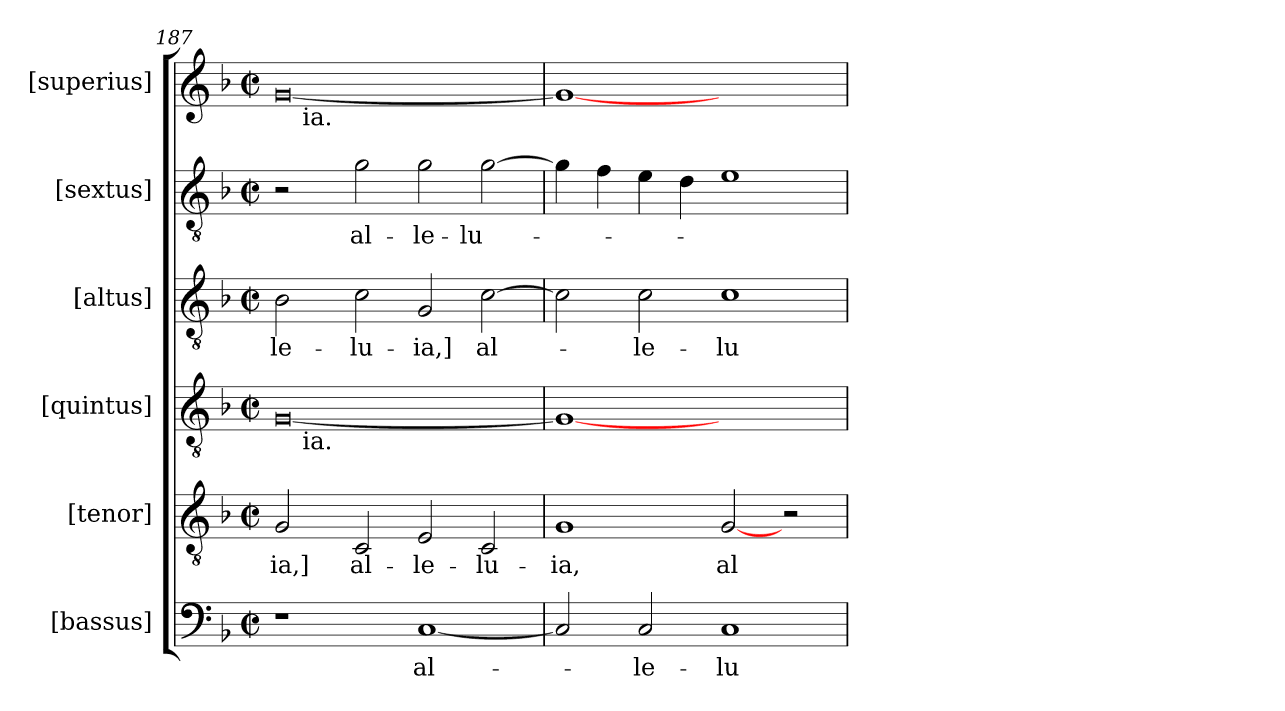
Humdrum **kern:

**kern	**text	**kern	**text	**kern	**kern	**text	**kern	**text	**kern
*part6	*part6	*part5	*part5	*part4	*part3	*part3	*part2	*part2	*part1
*staff6	*staff6	*staff5	*staff5	*staff4	*staff3	*staff3	*staff2	*staff2	*staff1
*I"[bassus]	*	*I"[tenor]	*	*I"[quintus]	*I"[altus]	*	*I"[sextus]	*	*I"[superius]
*I'[bassus]	*	*I'[tenor]	*	*I'[quintus]	*I'[altus]	*	*I'[sextus]	*	*I'[superius]
*clefF4	*	*clefGv2	*	*clefGv2	*clefGv2	*	*clefGv2	*	*clefG2
*k[b-]	*	*k[b-]	*	*k[b-]	*k[b-]	*	*k[b-]	*	*k[b-]
*F:	*	*F:	*	*F:	*F:	*	*F:	*	*F:
*M2/2	*	*M2/2	*	*M2/2	*M2/2	*	*M2/2	*	*M2/2
*met(c|)	*	*met(c|)	*	*met(c|)	*met(c|)	*	*met(c|)	*	*met(c|)
=187	=187	=187	=187	=187	=187	=187	=187	=187	=187
!	!	!	!LO:LY:b:cj	!	!	!LO:LY:b:cj	!	!	!
*	*	*	*	*^	*	*	*	*	*^
1r	.	2G/	-ia,]	[<0G	8ryy	2B-\	-le-	2r	.	[<0g	8ryy
!	!	!	!	!	!	!	!	!	!	!	!LO:TX:b:t=ia.
!	!	!	!	!	!LO:TX:b:t=ia.	!	!	!	!	!	!
.	.	.	.	.	1...ryy	.	.	.	.	.	1...ryy
!	!	!	!LO:LY:b:cj	!	!	!	!LO:LY:b:cj	!	!LO:LY:b:cj	!	!
.	.	2C/	al-	.	.	2c\	-lu-	2g\	al-	.	.
!	!LO:LY:b:cj	!	!LO:LY:b:cj	!	!	!	!LO:LY:b:cj	!	!LO:LY:b:cj	!	!
[<1C	al-	2E/	-le-	.	.	2G/	-ia,]	2g\	-le-	.	.
!	!	!	!LO:LY:b:cj	!	!	!	!LO:LY:b:cj	!	!LO:LY:b:cj	!	!
.	.	2C/	-lu-	.	.	[>2c\	al-	[>2g\	-lu-	.	.
=188	=188	=188	=188	=188	=188	=188	=188	=188	=188	=188	=188
!	!	!	!LO:LY:b:cj	!LO:N:vis=0	!	!	!	!	!	!LO:N:vis=0	!
*	*	*	*	*v	*v	*	*	*	*	*v	*v
2C/]	.	1G	-ia,	1G_<	2c\]	.	4g\]	.	1g_<
.	.	.	.	.	.	.	4f\	.	.
!	!LO:LY:b:cj	!	!	!	!	!LO:LY:b:cj	!	!	!
2C/	-le-	.	.	.	2c\	-le-	4e\	.	.
.	.	.	.	.	.	.	4d\	.	.
!	!LO:LY:b:cj	!	!LO:LY:b:cj	!	!	!LO:LY:b:cj	!	!	!
1C	-lu-	[<2G/	al-	1ryy	1c	-lu-	1e	.	1ryy
.	.	2r	.	.	.	.	.	.	.
=	=	=	=	=	=	=	=	=	=
*-	*-	*-	*-	*-	*-	*-	*-	*-	*-
